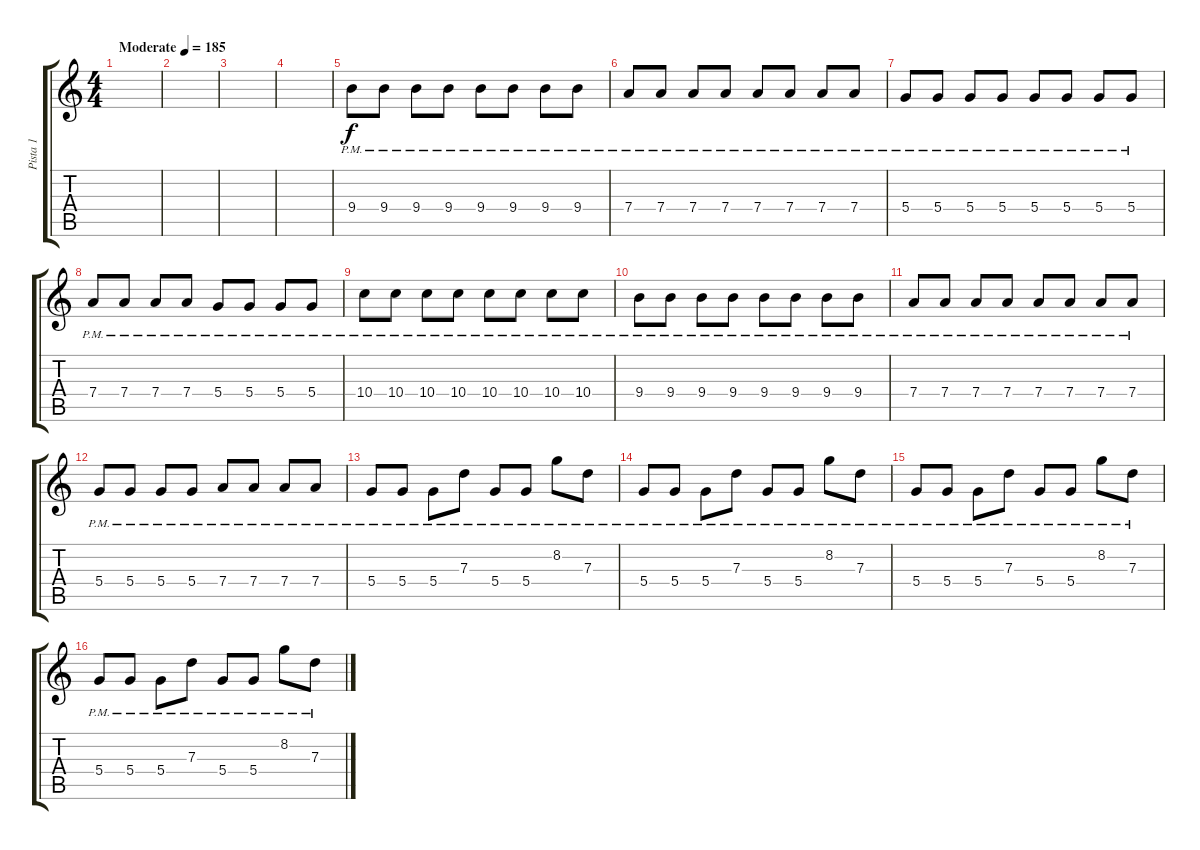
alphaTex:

\track ("Pista 1" "Pista 1") {instrument distortionguitar}
\staff {score tabs}
\tuning (E4 B3 G3 D3 A2 E2) {hide}
\ts (4 4)
\tempo (185 "Moderate")
\clef g2
\ks c
|
|
|
|
9.4{pm}.8 9.4{pm}.8 9.4{pm}.8 9.4{pm}.8 9.4{pm}.8 9.4{pm}.8 9.4{pm}.8 9.4{pm}.8 |
7.4{pm}.8 7.4{pm}.8 7.4{pm}.8 7.4{pm}.8 7.4{pm}.8 7.4{pm}.8 7.4{pm}.8 7.4{pm}.8 |
5.4{pm}.8 5.4{pm}.8 5.4{pm}.8 5.4{pm}.8 5.4{pm}.8 5.4{pm}.8 5.4{pm}.8 5.4{pm}.8 |
7.4{pm}.8 7.4{pm}.8 7.4{pm}.8 7.4{pm}.8 5.4{pm}.8 5.4{pm}.8 5.4{pm}.8 5.4{pm}.8 |
10.4{pm}.8 10.4{pm}.8 10.4{pm}.8 10.4{pm}.8 10.4{pm}.8 10.4{pm}.8 10.4{pm}.8 10.4{pm}.8 |
9.4{pm}.8 9.4{pm}.8 9.4{pm}.8 9.4{pm}.8 9.4{pm}.8 9.4{pm}.8 9.4{pm}.8 9.4{pm}.8 |
7.4{pm}.8 7.4{pm}.8 7.4{pm}.8 7.4{pm}.8 7.4{pm}.8 7.4{pm}.8 7.4{pm}.8 7.4{pm}.8 |
5.4{pm}.8 5.4{pm}.8 5.4{pm}.8 5.4{pm}.8 7.4{pm}.8 7.4{pm}.8 7.4{pm}.8 7.4{pm}.8 |
5.4{pm}.8 5.4{pm}.8 5.4{pm}.8 7.3{pm}.8 5.4{pm}.8 5.4{pm}.8 8.2{pm}.8 7.3{pm}.8 |
5.4{pm}.8 5.4{pm}.8 5.4{pm}.8 7.3{pm}.8 5.4{pm}.8 5.4{pm}.8 8.2{pm}.8 7.3{pm}.8 |
5.4{pm}.8 5.4{pm}.8 5.4{pm}.8 7.3{pm}.8 5.4{pm}.8 5.4{pm}.8 8.2{pm}.8 7.3{pm}.8 |
5.4{pm}.8 5.4{pm}.8 5.4{pm}.8 7.3{pm}.8 5.4{pm}.8 5.4{pm}.8 8.2{pm}.8 7.3{pm}.8
